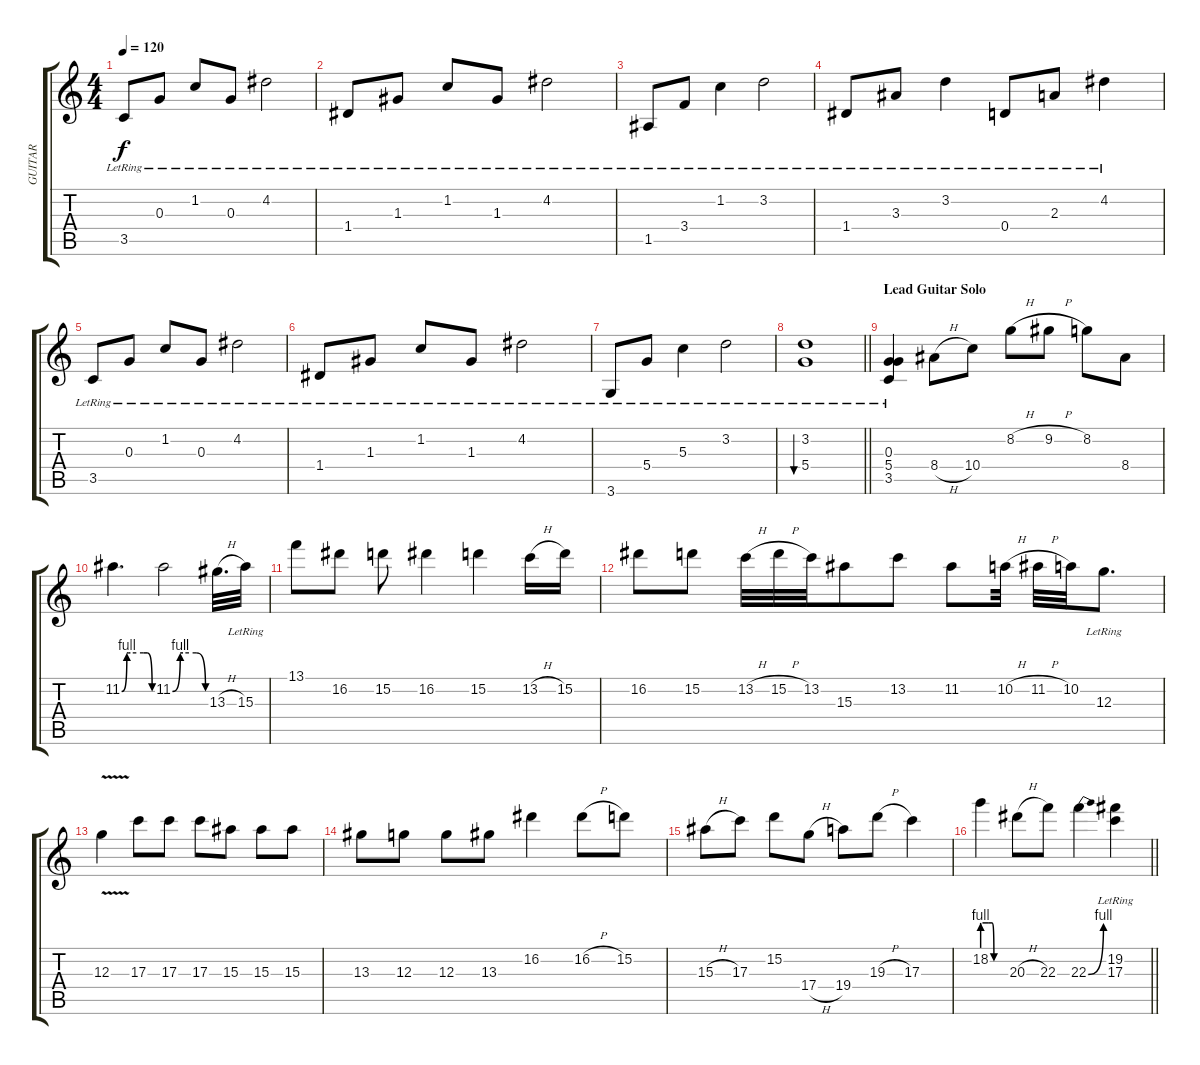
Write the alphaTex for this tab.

\track ("GUITAR" "GUITAR") {instrument acousticguitarsteel}
\staff {score tabs}
\tuning (E4 B3 G3 D3 A2 E2) {hide}
\ts (4 4)
\tempo 120
\clef g2
\ks c
3.5{lr}.8{dy f} 0.3{lr}.8 1.2{lr}.8 0.3{lr}.8 4.2{lr}.2 |
1.4{lr}.8 1.3{lr}.8 1.2{lr}.8 1.3{lr}.8 4.2{lr}.2 |
1.5{lr}.8 3.4{lr}.8 1.2{lr}.4 3.2{lr}.2 |
1.4{lr}.8 3.3{lr}.8 3.2{lr}.4 0.4{lr}.8 2.3{lr}.8 4.2{lr}.4 |
3.5{lr}.8 0.3{lr}.8 1.2{lr}.8 0.3{lr}.8 4.2{lr}.2 |
1.4{lr}.8 1.3{lr}.8 1.2{lr}.8 1.3{lr}.8 4.2{lr}.2 |
3.6{lr}.8 5.4{lr}.8 5.3{lr}.4 3.2{lr}.2 |
\barLineRight lightlight
(3.2{lr} 5.4{lr}).1{bu 240} |
\section ("" "Lead Guitar Solo")
(0.3{lr} 5.4{lr} 3.5{lr}).4{volume 16 instrument overdrivenguitar} 8.4{h}.8 10.4.8 8.2{h}.8 9.2{h}.8 8.2.8 8.4.8 |
11.2{be (custom 0 0 10 4 13 4 17 4 43 4 50 4 60 0)}.4{d} 11.2{be (custom 0 0 14 4 19 4 43 4 60 0)}.2 13.3{h}.32{d} 15.3{lr}.32 |
13.1.8 16.2.8 15.2.8 16.2.4 15.2.4 13.2{h}.16 15.2.16 |
16.2.8 15.2.8 13.2{h}.32 15.2{h}.32 13.2.32 15.3.8 13.2.8 11.2.8 10.2{h}.32 11.2{h}.32 10.2.32 12.3{lr}.8{d} |
12.3{v}.4 17.3.8 17.3.8 17.3.8 15.3.8 15.3.8 15.3.8 |
13.3.8 12.3.8 12.3.8 13.3.8 16.2.4 16.2{h}.8 15.2.8 |
15.3{h}.8 17.3.8 15.2.8 17.4{h}.8 19.4.8 19.3{h}.8 17.3.4 |
\barLineRight lightlight
18.2{be (custom 0 4 15 4 25 4 30 0 60 0)}.4 20.3{h}.8 22.3.8 22.3{be (bend 0 0 60 4)}.4 (19.2{lr} 17.3{lr}).4
